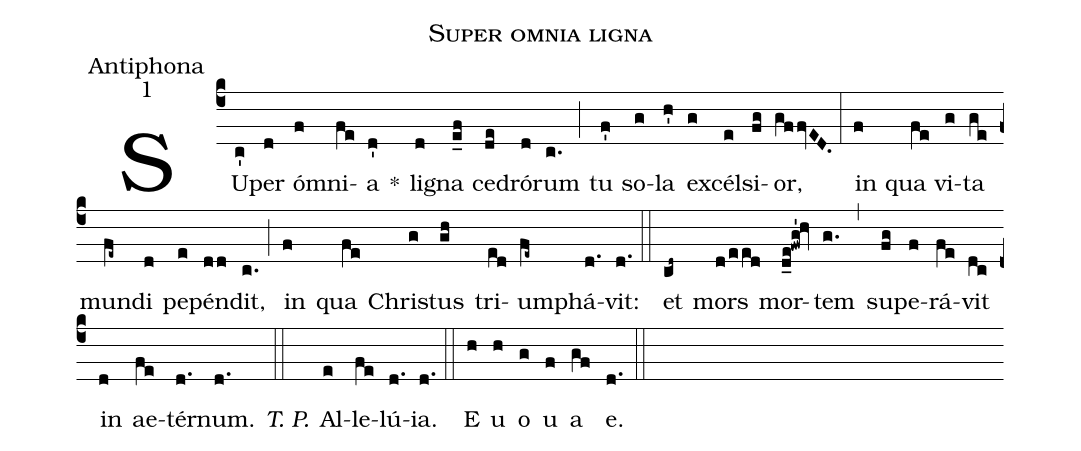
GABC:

name:Super omnia ligna;
office-part:Antiphona;
mode:1;
%%
(c4) SU(c')per(d) ó(f)mni(fe)a(d') *() li(d)gna(e_f) ce(de)dró(d)rum(c.) (;) tu(f') so(g)la(h') ex(g)cél(e)si(fg)or,(gffvED.) (:) in(f) qua(fe) vi(g)ta(ge) mun(fe~)di(d) pe(e)pén(dd)dit,(c.) (;) in(f) qua(fe) Chri(g)stus(gh) tri(ed)um(fe~)phá(d.)vit:(d.) (::) et(cd~) mors(d/eed) mor(d_e!fwg'!hv)tem(g.) (,) su(fg)pe(f)rá(fe)vit(dc) in(d) ae(fe)tér(d.)num.(d.) <i>T. P.</i>(::) Al(e)le(fe)lú(d.)ia.(d.) (::) E(h) u(h) o(g) u(f) a(gf) e.(d.) (::)
